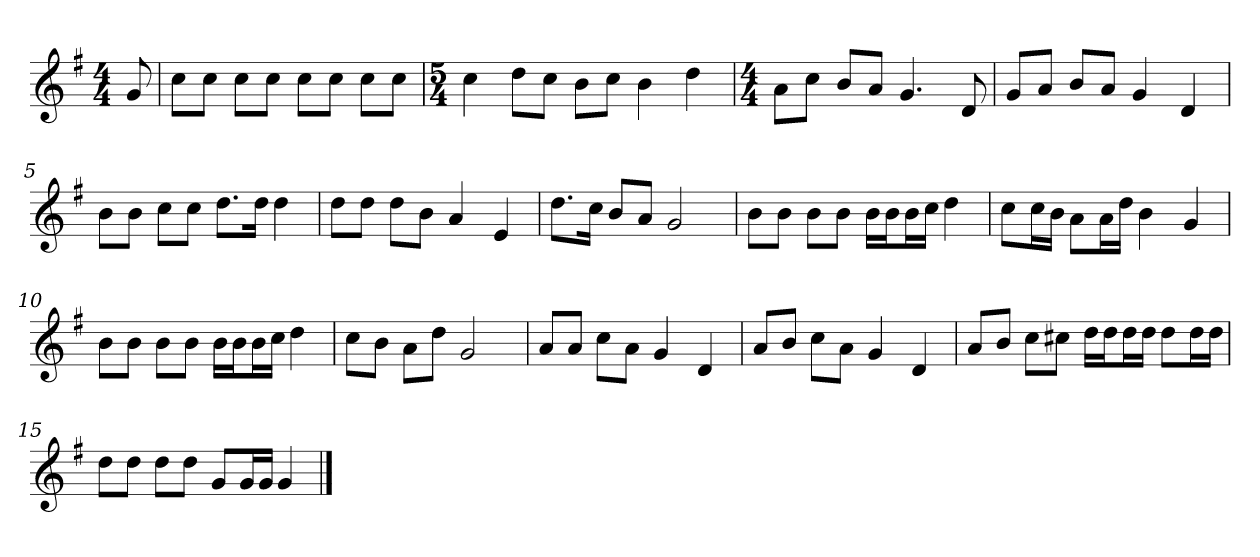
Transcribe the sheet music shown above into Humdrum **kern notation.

**kern
*part1
*staff1
*k[f#]
*M4/4
*MM120
=
8g
=1
8ccL
8ccJ
8ccL
8ccJ
8ccL
8ccJ
8ccL
8ccJ
=2
*M5/4
4cc
8ddL
8ccJ
8bL
8ccJ
4b
4dd
=3
*M4/4
8aL
8ccJ
8bL
8aJ
4.g
8d
=4
8gL
8aJ
8bL
8aJ
4g
4d
=5
8bL
8bJ
8ccL
8ccJ
8.ddL
16ddJk
4dd
=6
8ddL
8ddJ
8ddL
8bJ
4a
4e
=7
8.ddL
16ccJk
8bL
8aJ
2g
=8
8bL
8bJ
8bL
8bJ
16bLL
16bJ
16bL
16ccJJ
4dd
=9
8ccL
16ccL
16bJJ
8aL
16aL
16ddJJ
4b
4g
=10
8bL
8bJ
8bL
8bJ
16bLL
16bJ
16bL
16ccJJ
4dd
=11
8ccL
8bJ
8aL
8ddJ
2g
=12
8aL
8aJ
8ccL
8aJ
4g
4d
=13
8aL
8bJ
8ccL
8aJ
4g
4d
=14
8aL
8bJ
8ccL
8cc#XJ
16ddLL
16ddJ
16ddL
16ddJJ
8ddL
16ddL
16ddJJ
=15
8ddL
8ddJ
8ddL
8ddJ
8gL
16gL
16gJJ
4g
==
*-
